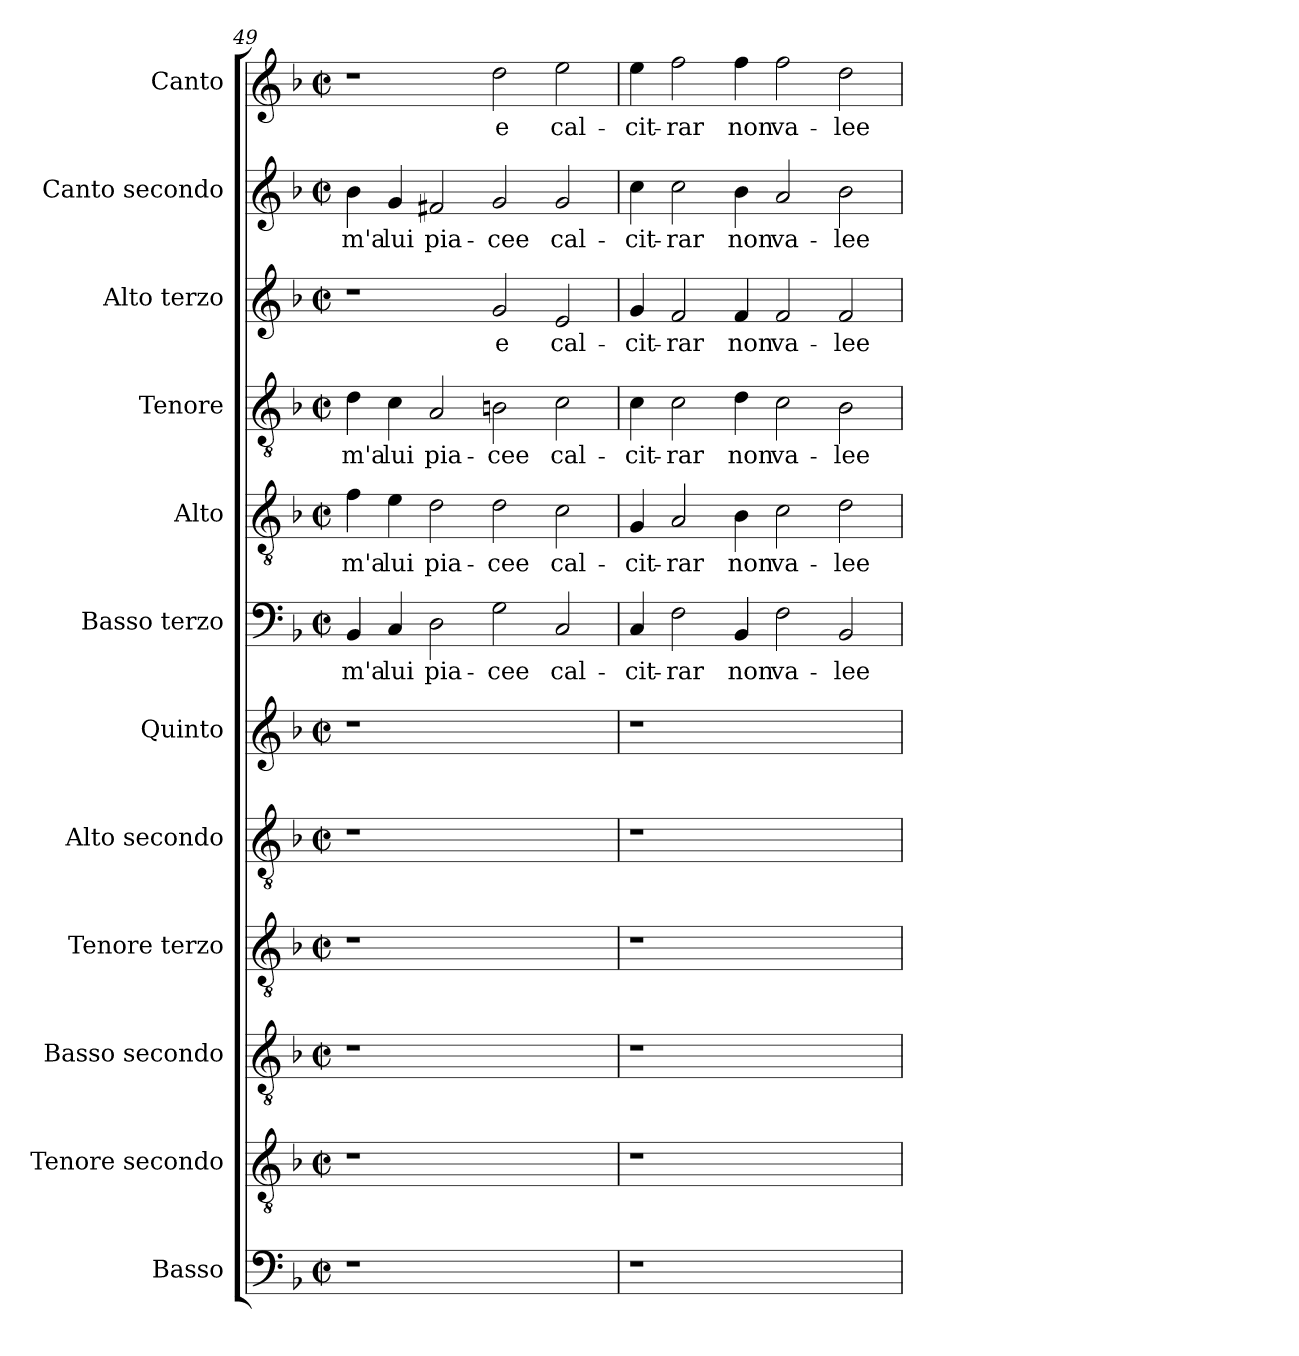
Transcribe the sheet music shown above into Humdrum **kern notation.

**kern	**kern	**kern	**kern	**kern	**kern	**kern	**text	**kern	**text	**kern	**text	**kern	**text	**kern	**text	**kern	**text
*part12	*part11	*part10	*part9	*part8	*part7	*part6	*part6	*part5	*part5	*part4	*part4	*part3	*part3	*part2	*part2	*part1	*part1
*staff12	*staff11	*staff10	*staff9	*staff8	*staff7	*staff6	*staff6	*staff5	*staff5	*staff4	*staff4	*staff3	*staff3	*staff2	*staff2	*staff1	*staff1
*I"Basso	*I"Tenore secondo	*I"Basso secondo	*I"Tenore terzo	*I"Alto secondo	*I"Quinto	*I"Basso terzo	*	*I"Alto	*	*I"Tenore	*	*I"Alto terzo	*	*I"Canto secondo	*	*I"Canto	*
*	*	*	*	*	*I'Q	*	*	*	*	*	*	*	*	*	*	*	*
!!LO:PB:g=z
*clefF4	*clefGv2	*clefGv2	*clefGv2	*clefGv2	*clefG2	*clefF4	*	*clefGv2	*	*clefGv2	*	*clefG2	*	*clefG2	*	*clefG2	*
*k[b-]	*k[b-]	*k[b-]	*k[b-]	*k[b-]	*k[b-]	*k[b-]	*	*k[b-]	*	*k[b-]	*	*k[b-]	*	*k[b-]	*	*k[b-]	*
*F:	*F:	*F:	*F:	*F:	*F:	*F:	*	*F:	*	*F:	*	*F:	*	*F:	*	*F:	*
*M2/2	*M2/2	*M2/2	*M2/2	*M2/2	*M2/2	*M2/2	*	*M2/2	*	*M2/2	*	*M2/2	*	*M2/2	*	*M2/2	*
*met(c|)	*met(c|)	*met(c|)	*met(c|)	*met(c|)	*met(c|)	*met(c|)	*	*met(c|)	*	*met(c|)	*	*met(c|)	*	*met(c|)	*	*met(c|)	*
=49	=49	=49	=49	=49	=49	=49	=49	=49	=49	=49	=49	=49	=49	=49	=49	=49	=49
!	!	!	!	!	!	!	!LO:LY:b:rj	!	!LO:LY:b:rj	!	!LO:LY:b:rj	!	!	!	!LO:LY:b:rj	!	!
1r	1r	1r	1r	1r	1r	4BB-/	-m'a	4f\	-m'a	4d\	-m'a	1r	.	4b-\	-m'a	1r	.
!	!	!	!	!	!	!	!LO:LY:b:rj	!	!LO:LY:b:rj	!	!LO:LY:b:rj	!	!	!	!LO:LY:b:rj	!	!
.	.	.	.	.	.	4C/	lui	4e\	lui	4c\	lui	.	.	4g/	lui	.	.
!	!	!	!	!	!	!	!LO:LY:b:rj	!	!LO:LY:b:rj	!	!LO:LY:b:rj	!	!	!	!LO:LY:b:rj	!	!
.	.	.	.	.	.	2D\	pia-	2d\	pia-	2A/	pia-	.	.	2f#X/	pia-	.	.
!	!	!	!	!	!	!	!LO:LY:b:rj	!	!LO:LY:b:rj	!	!LO:LY:b:rj	!	!LO:LY:b:rj	!	!LO:LY:b:rj	!	!LO:LY:b:cj
1ryy	1ryy	1ryy	1ryy	1ryy	1ryy	2G\	-cee	2d\	-cee	2Bn\	-cee	2g/	e	2g/	-cee	2dd\	e
!	!	!	!	!	!	!	!LO:LY:b:rj	!	!LO:LY:b:rj	!	!LO:LY:b:rj	!	!LO:LY:b:rj	!	!LO:LY:b:rj	!	!LO:LY:b:cj
.	.	.	.	.	.	2C/	cal-	2c\	cal-	2c\	cal-	2e/	cal-	2g/	cal-	2ee\	cal-
=50	=50	=50	=50	=50	=50	=50	=50	=50	=50	=50	=50	=50	=50	=50	=50	=50	=50
!	!	!	!	!	!	!	!LO:LY:b:rj	!	!LO:LY:b:rj	!	!LO:LY:b:rj	!	!LO:LY:b:rj	!	!LO:LY:b:rj	!	!LO:LY:b:cj
1r	1r	1r	1r	1r	1r	4C/	-cit-	4G/	-cit-	4c\	-cit-	4g/	-cit-	4cc\	-cit-	4ee\	-cit-
!	!	!	!	!	!	!	!LO:LY:b:rj	!	!LO:LY:b:rj	!	!LO:LY:b:rj	!	!LO:LY:b:rj	!	!LO:LY:b:rj	!	!LO:LY:b:cj
.	.	.	.	.	.	2F\	-rar	2A/	-rar	2c\	-rar	2f/	-rar	2cc\	-rar	2ff\	-rar
!	!	!	!	!	!	!	!LO:LY:b:rj	!	!LO:LY:b:rj	!	!LO:LY:b:rj	!	!LO:LY:b:rj	!	!LO:LY:b:rj	!	!LO:LY:b:cj
.	.	.	.	.	.	4BB-/	non	4B-\	non	4d\	non	4f/	non	4b-\	non	4ff\	non
!	!	!	!	!	!	!	!LO:LY:b:rj	!	!LO:LY:b:rj	!	!LO:LY:b:rj	!	!LO:LY:b:rj	!	!LO:LY:b:rj	!	!LO:LY:b:cj
1ryy	1ryy	1ryy	1ryy	1ryy	1ryy	2F\	va-	2c\	va-	2c\	va-	2f/	va-	2a/	va-	2ff\	va-
!	!	!	!	!	!	!	!LO:LY:b:rj	!	!LO:LY:b:rj	!	!LO:LY:b:rj	!	!LO:LY:b:rj	!	!LO:LY:b:rj	!	!LO:LY:b:cj
.	.	.	.	.	.	2BB-/	-lee	2d\	-lee	2B-\	-lee	2f/	-lee	2b-\	-lee	2dd\	-lee
=	=	=	=	=	=	=	=	=	=	=	=	=	=	=	=	=	=
*-	*-	*-	*-	*-	*-	*-	*-	*-	*-	*-	*-	*-	*-	*-	*-	*-	*-
